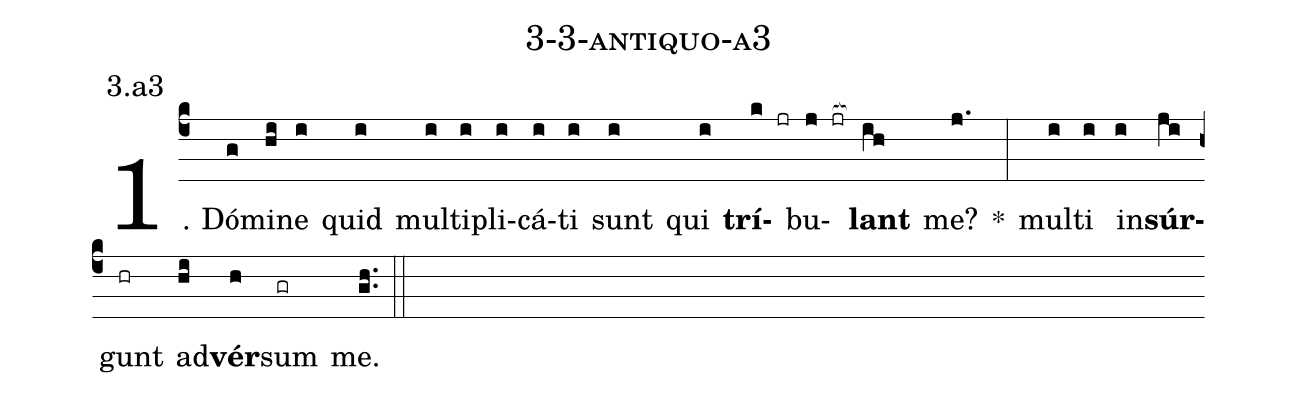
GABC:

name: 3-3-antiquo-a3;
annotation: 3.a3;
%%
(c4)1. Dó(g)mi(hi)ne(i) quid(i) mul(i)ti(i)pli(i)cá(i)ti(i) sunt(i) qui(i) <b>trí</b>(k jr)bu(j jr[ocb:1{])<b>lant</b>(ih[ocb:0}]) me?(j.) *(:) mul(i)ti(i) in(i)<b>súr</b>(ji)gunt(hr) ad(hi)<b>vér</b>(h)sum(gr) me.(gh..) (::)
